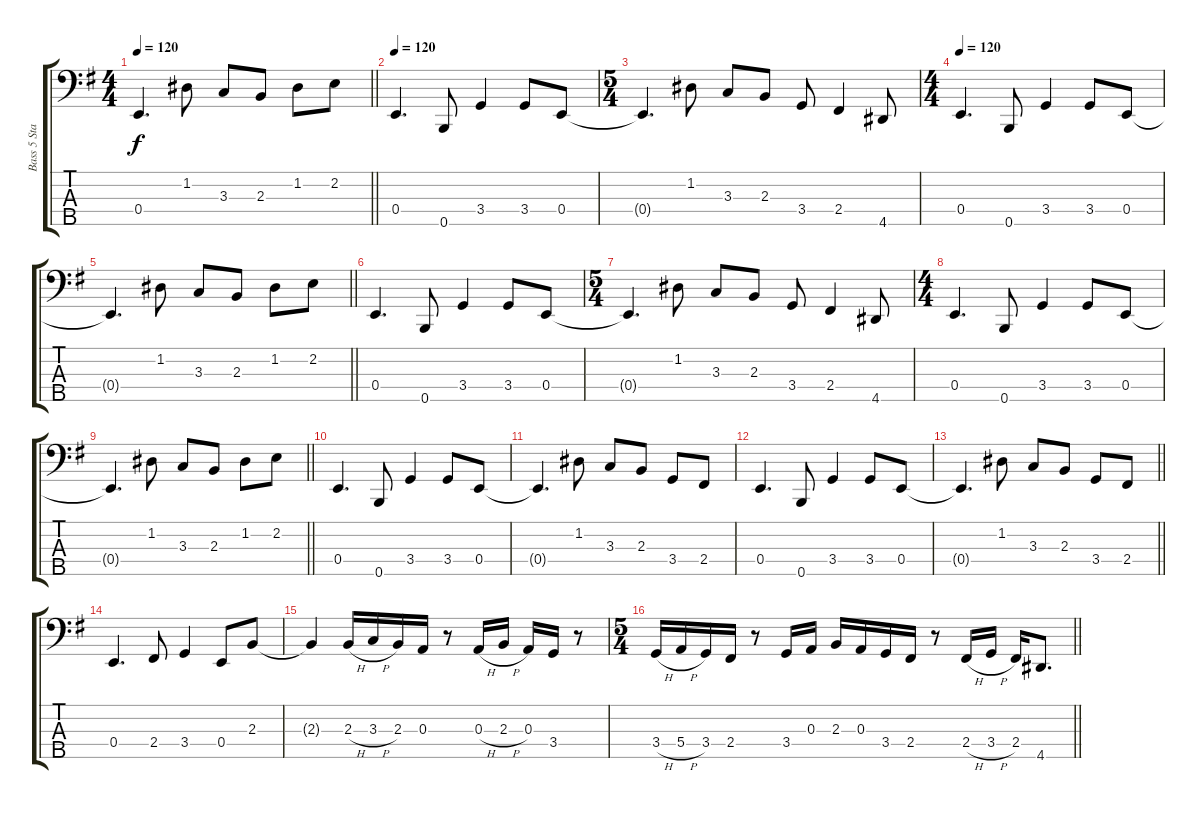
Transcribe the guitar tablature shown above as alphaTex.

\track ("Bass 5 Standard" "Bass 5 Sta") {instrument electricbassfinger}
\staff {score tabs}
\tuning (G2 D2 A1 E1 B0) {hide}
\ts (4 4)
\tempo 120
\clef f4
\barLineRight lightlight
\ks eminor
0.4{t}.4{d dy f} 1.2.8 3.3.8 2.3.8 1.2.8 2.2.8 |
\tempo 120
0.4.4{d} 0.5.8 3.4.4 3.4.8 0.4.8 |
\ts (5 4)
0.4{t}.4{d} 1.2.8 3.3.8 2.3.8 3.4.8 2.4.4 4.5.8 |
\ts (4 4)
\tempo 120
0.4.4{d} 0.5.8 3.4.4 3.4.8 0.4.8 |
\barLineRight lightlight
0.4{t}.4{d} 1.2.8 3.3.8 2.3.8 1.2.8 2.2.8 |
\section ("" "")
0.4.4{d} 0.5.8 3.4.4 3.4.8 0.4.8 |
\ts (5 4)
0.4{t}.4{d} 1.2.8 3.3.8 2.3.8 3.4.8 2.4.4 4.5.8 |
\ts (4 4)
0.4.4{d} 0.5.8 3.4.4 3.4.8 0.4.8 |
\barLineRight lightlight
0.4{t}.4{d} 1.2.8 3.3.8 2.3.8 1.2.8 2.2.8 |
0.4.4{d} 0.5.8 3.4.4 3.4.8 0.4.8 |
0.4{t}.4{d} 1.2.8 3.3.8 2.3.8 3.4.8 2.4.8 |
0.4.4{d} 0.5.8 3.4.4 3.4.8 0.4.8 |
\barLineRight lightlight
0.4{t}.4{d} 1.2.8 3.3.8 2.3.8 3.4.8 2.4.8 |
0.4.4{d} 2.4.8 3.4.4 0.4.8 2.3.8 |
2.3{t}.4 2.3{h}.16 3.3{h}.16 2.3.16 0.3.16 r.8 0.3{h}.16 2.3{h}.16 0.3.16 3.4.16 r.8 |
\ts (5 4)
\barLineRight lightlight
3.4{h}.16 5.4{h}.16 3.4.16 2.4.16 r.8 3.4.16 0.3.16 2.3.16 0.3.16 3.4.16 2.4.16 r.8 2.4{h}.16 3.4{h}.16 2.4.16 4.5.8{d}
